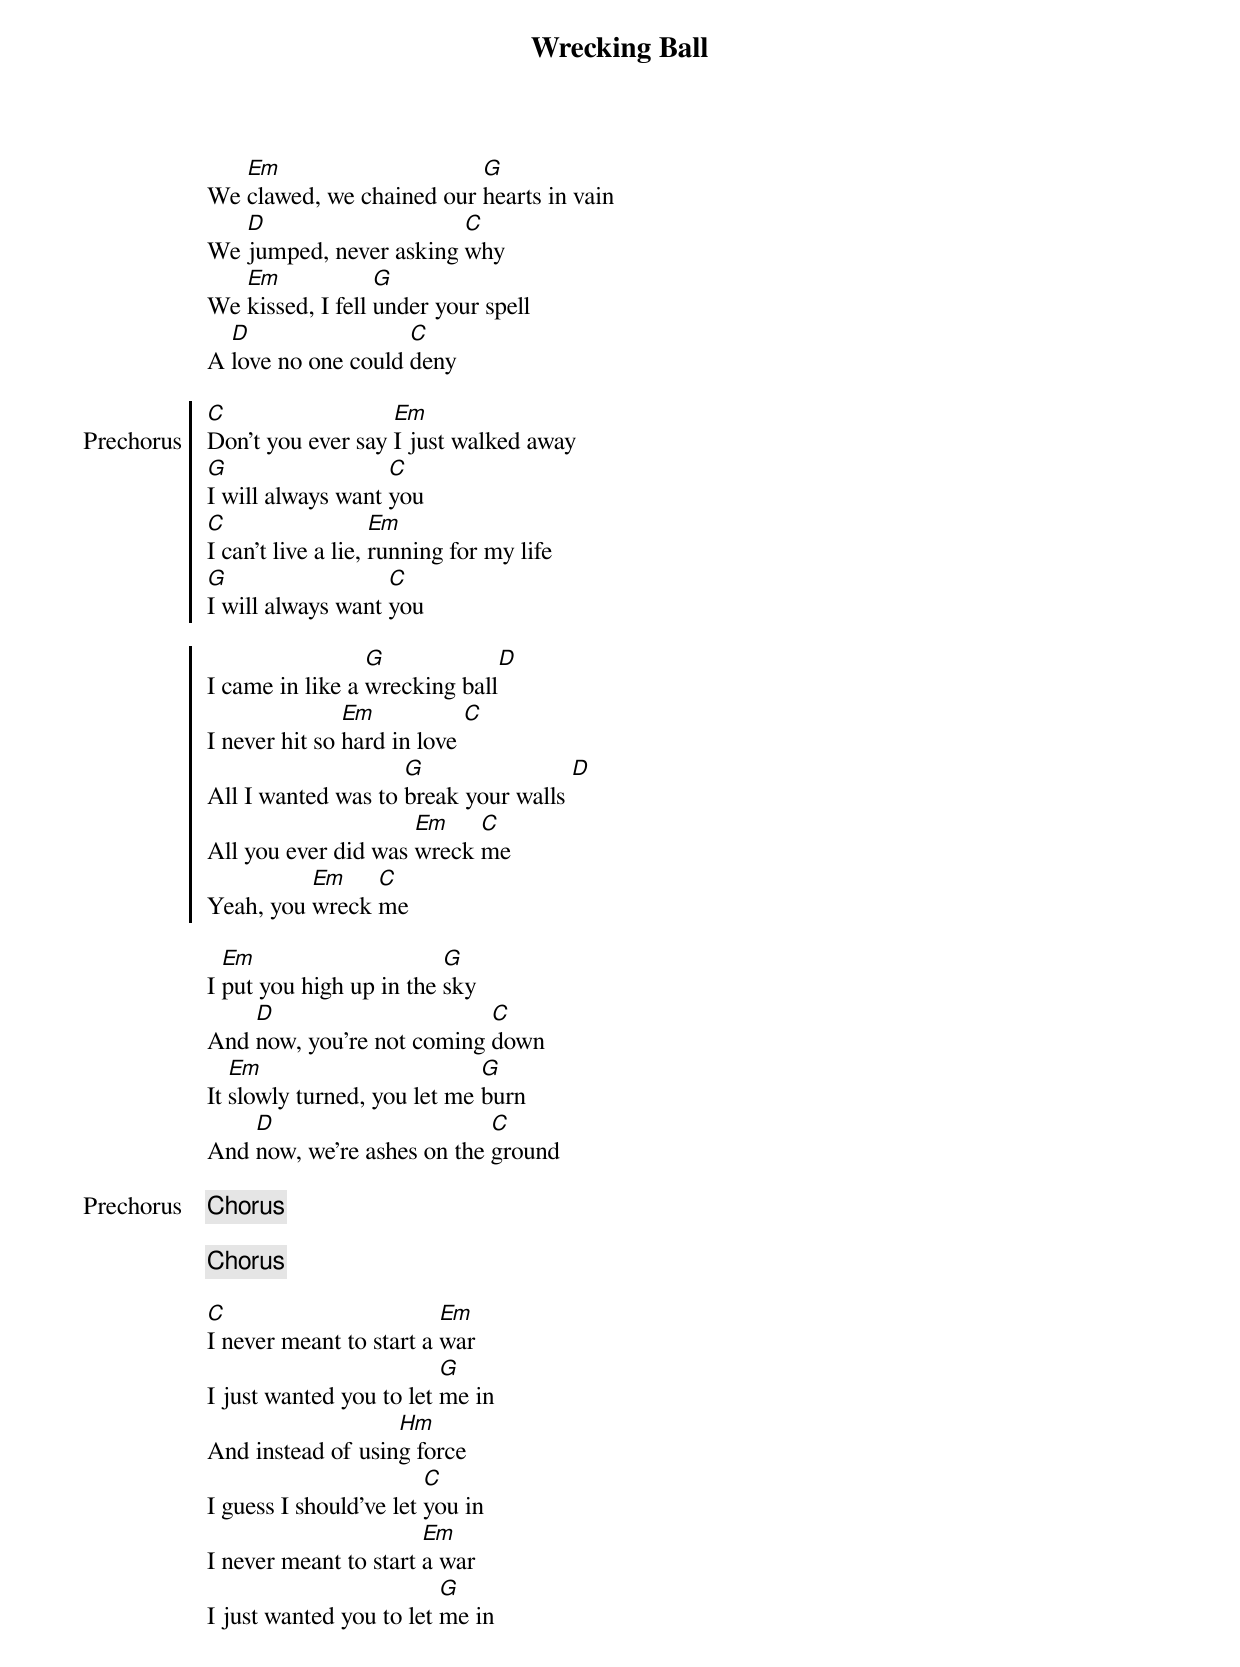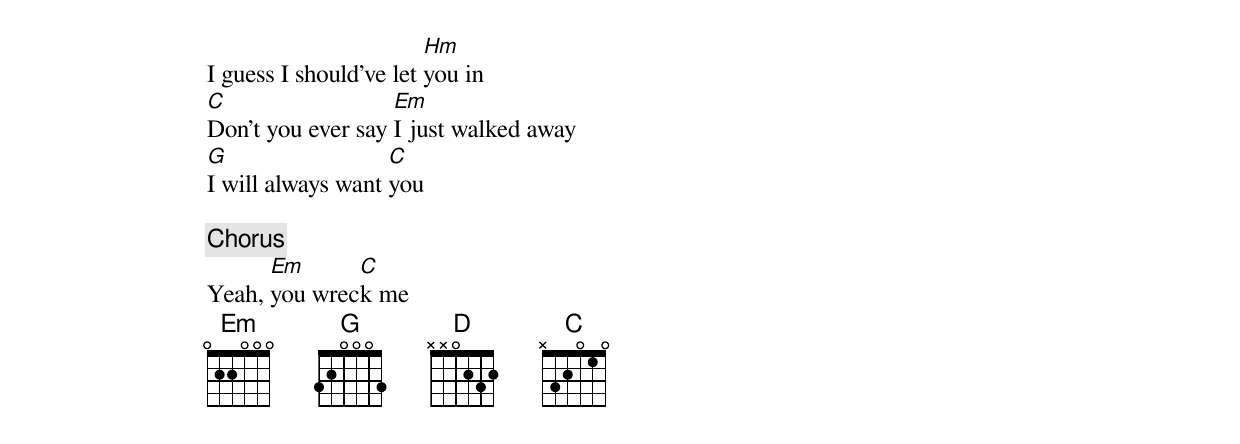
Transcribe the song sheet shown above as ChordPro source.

{title: Wrecking Ball}
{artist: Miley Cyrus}
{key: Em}
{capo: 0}
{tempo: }
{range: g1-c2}
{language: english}
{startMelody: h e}
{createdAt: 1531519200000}
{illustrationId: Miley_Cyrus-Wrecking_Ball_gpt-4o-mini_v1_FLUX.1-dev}
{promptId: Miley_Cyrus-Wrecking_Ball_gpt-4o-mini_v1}

{start_of_verse}
We [Em]clawed, we chained our [G]hearts in vain
We [D]jumped, never asking [C]why
We [Em]kissed, I fell [G]under your spell
A [D]love no one could [C]deny
{end_of_verse}

{start_of_chorus: Prechorus}
[C]Don't you ever say [Em]I just walked away
[G]I will always want [C]you
[C]I can't live a lie, [Em]running for my life
[G]I will always want [C]you
{end_of_chorus}

{start_of_chorus}
I came in like a [G]wrecking ball[D]
I never hit so [Em]hard in love [C]
All I wanted was to [G]break your walls [D]
All you ever did was [Em]wreck [C]me
Yeah, you [Em]wreck [C]me
{end_of_chorus}

{start_of_verse}
I [Em]put you high up in the [G]sky
And [D]now, you're not coming [C]down
It [Em]slowly turned, you let me [G]burn
And [D]now, we're ashes on the [C]ground
{end_of_verse}

{chorus: Prechorus}

{chorus}

{start_of_bridge}
[C]I never meant to start a [Em]war
I just wanted you to let [G]me in
And instead of usin[Hm]g force
I guess I should've let [C]you in
I never meant to start [Em]a war
I just wanted you to let [G]me in
I guess I should've let [Hm]you in
[C]Don't you ever say [Em]I just walked away
[G]I will always want [C]you
{end_of_bridge}

{chorus}
Yeah, [Em]you wrec[C]k me
